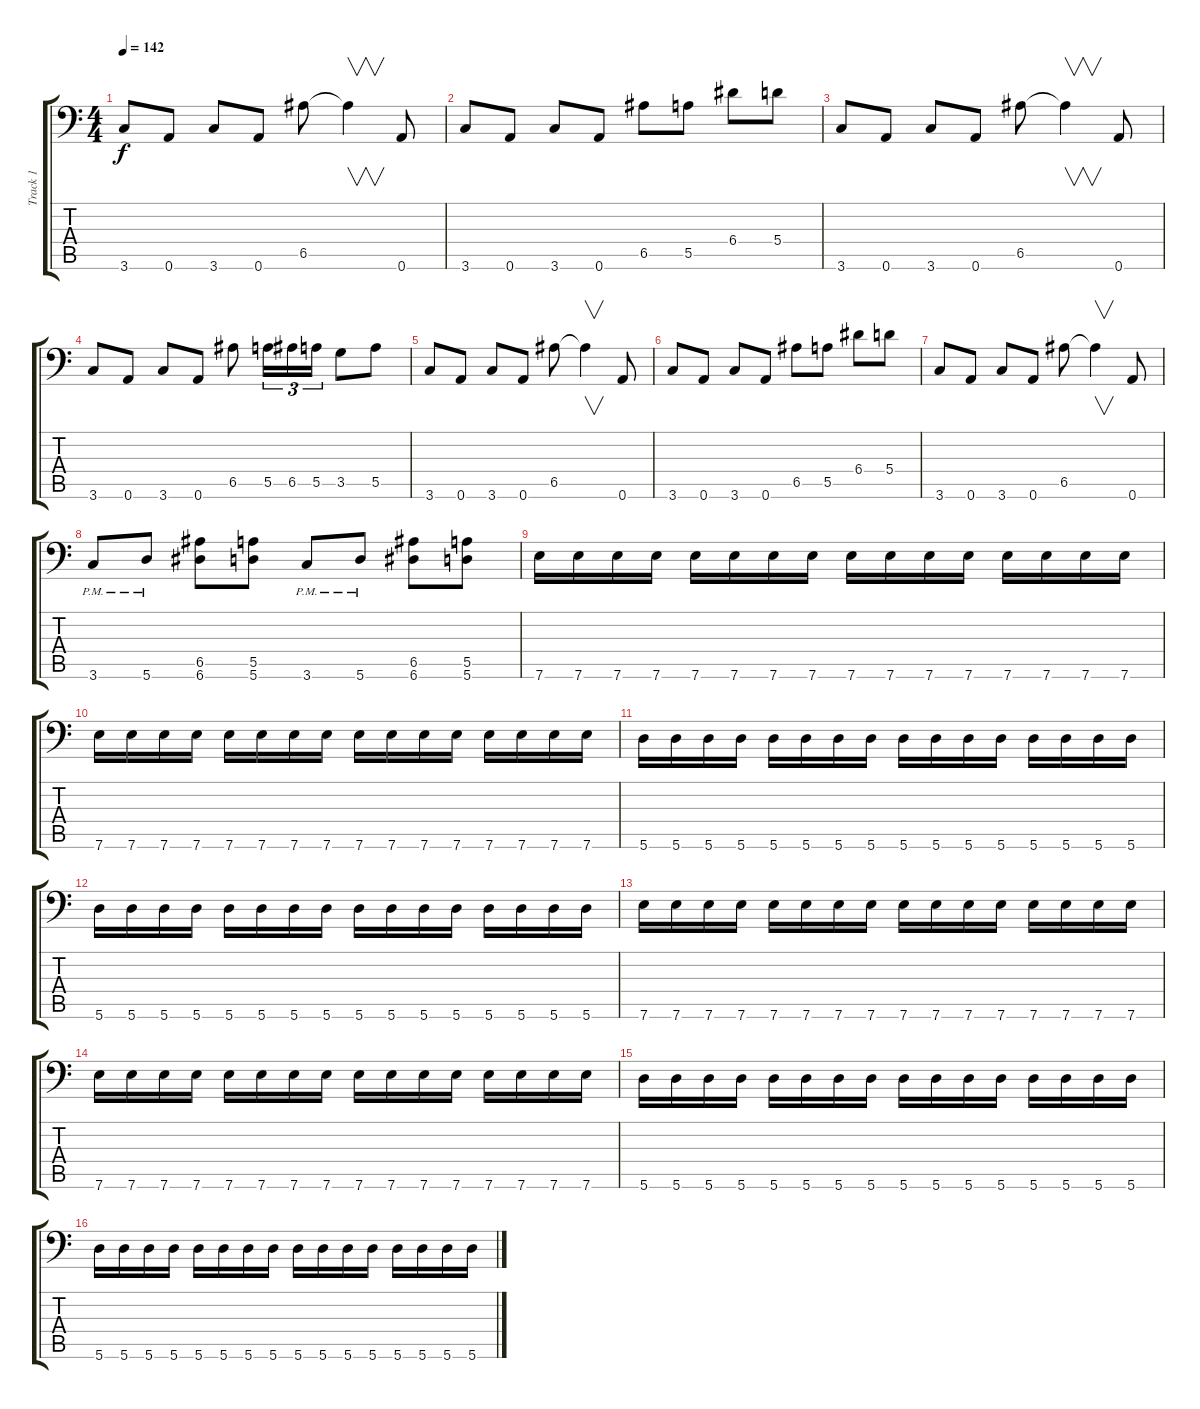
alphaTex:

\track ("Track 1" "Track 1") {instrument overdrivenguitar}
\staff {score tabs}
\tuning (B3 Gb3 D3 A2 E2 A1) {hide}
\ts (4 4)
\tempo 142
\clef f4
\ks c
3.6.8{dy f} 0.6.8 3.6.8 0.6.8 6.5.8 6.5{t}.4{v} 0.6.8 |
3.6.8 0.6.8 3.6.8 0.6.8 6.5.8 5.5.8 6.4.8 5.4.8 |
3.6.8 0.6.8 3.6.8 0.6.8 6.5.8 6.5{t}.4{v} 0.6.8 |
3.6.8 0.6.8 3.6.8 0.6.8 6.5.8 5.5.16{tu (3 2)} 6.5.16{tu (3 2)} 5.5.16{tu (3 2)} 3.5.8 5.5.8 |
3.6.8 0.6.8 3.6.8 0.6.8 6.5.8 6.5{t}.4{v} 0.6.8 |
3.6.8 0.6.8 3.6.8 0.6.8 6.5.8 5.5.8 6.4.8 5.4.8 |
3.6.8 0.6.8 3.6.8 0.6.8 6.5.8 6.5{t}.4{v} 0.6.8 |
3.6{pm}.8 5.6{pm}.8 (6.5 6.6).8 (5.5 5.6).8 3.6{pm}.8 5.6{pm}.8 (6.5 6.6).8 (5.5 5.6).8 |
7.6.16 7.6.16 7.6.16 7.6.16 7.6.16 7.6.16 7.6.16 7.6.16 7.6.16 7.6.16 7.6.16 7.6.16 7.6.16 7.6.16 7.6.16 7.6.16 |
7.6.16 7.6.16 7.6.16 7.6.16 7.6.16 7.6.16 7.6.16 7.6.16 7.6.16 7.6.16 7.6.16 7.6.16 7.6.16 7.6.16 7.6.16 7.6.16 |
5.6.16 5.6.16 5.6.16 5.6.16 5.6.16 5.6.16 5.6.16 5.6.16 5.6.16 5.6.16 5.6.16 5.6.16 5.6.16 5.6.16 5.6.16 5.6.16 |
5.6.16 5.6.16 5.6.16 5.6.16 5.6.16 5.6.16 5.6.16 5.6.16 5.6.16 5.6.16 5.6.16 5.6.16 5.6.16 5.6.16 5.6.16 5.6.16 |
7.6.16 7.6.16 7.6.16 7.6.16 7.6.16 7.6.16 7.6.16 7.6.16 7.6.16 7.6.16 7.6.16 7.6.16 7.6.16 7.6.16 7.6.16 7.6.16 |
7.6.16 7.6.16 7.6.16 7.6.16 7.6.16 7.6.16 7.6.16 7.6.16 7.6.16 7.6.16 7.6.16 7.6.16 7.6.16 7.6.16 7.6.16 7.6.16 |
5.6.16 5.6.16 5.6.16 5.6.16 5.6.16 5.6.16 5.6.16 5.6.16 5.6.16 5.6.16 5.6.16 5.6.16 5.6.16 5.6.16 5.6.16 5.6.16 |
5.6.16 5.6.16 5.6.16 5.6.16 5.6.16 5.6.16 5.6.16 5.6.16 5.6.16 5.6.16 5.6.16 5.6.16 5.6.16 5.6.16 5.6.16 5.6.16
